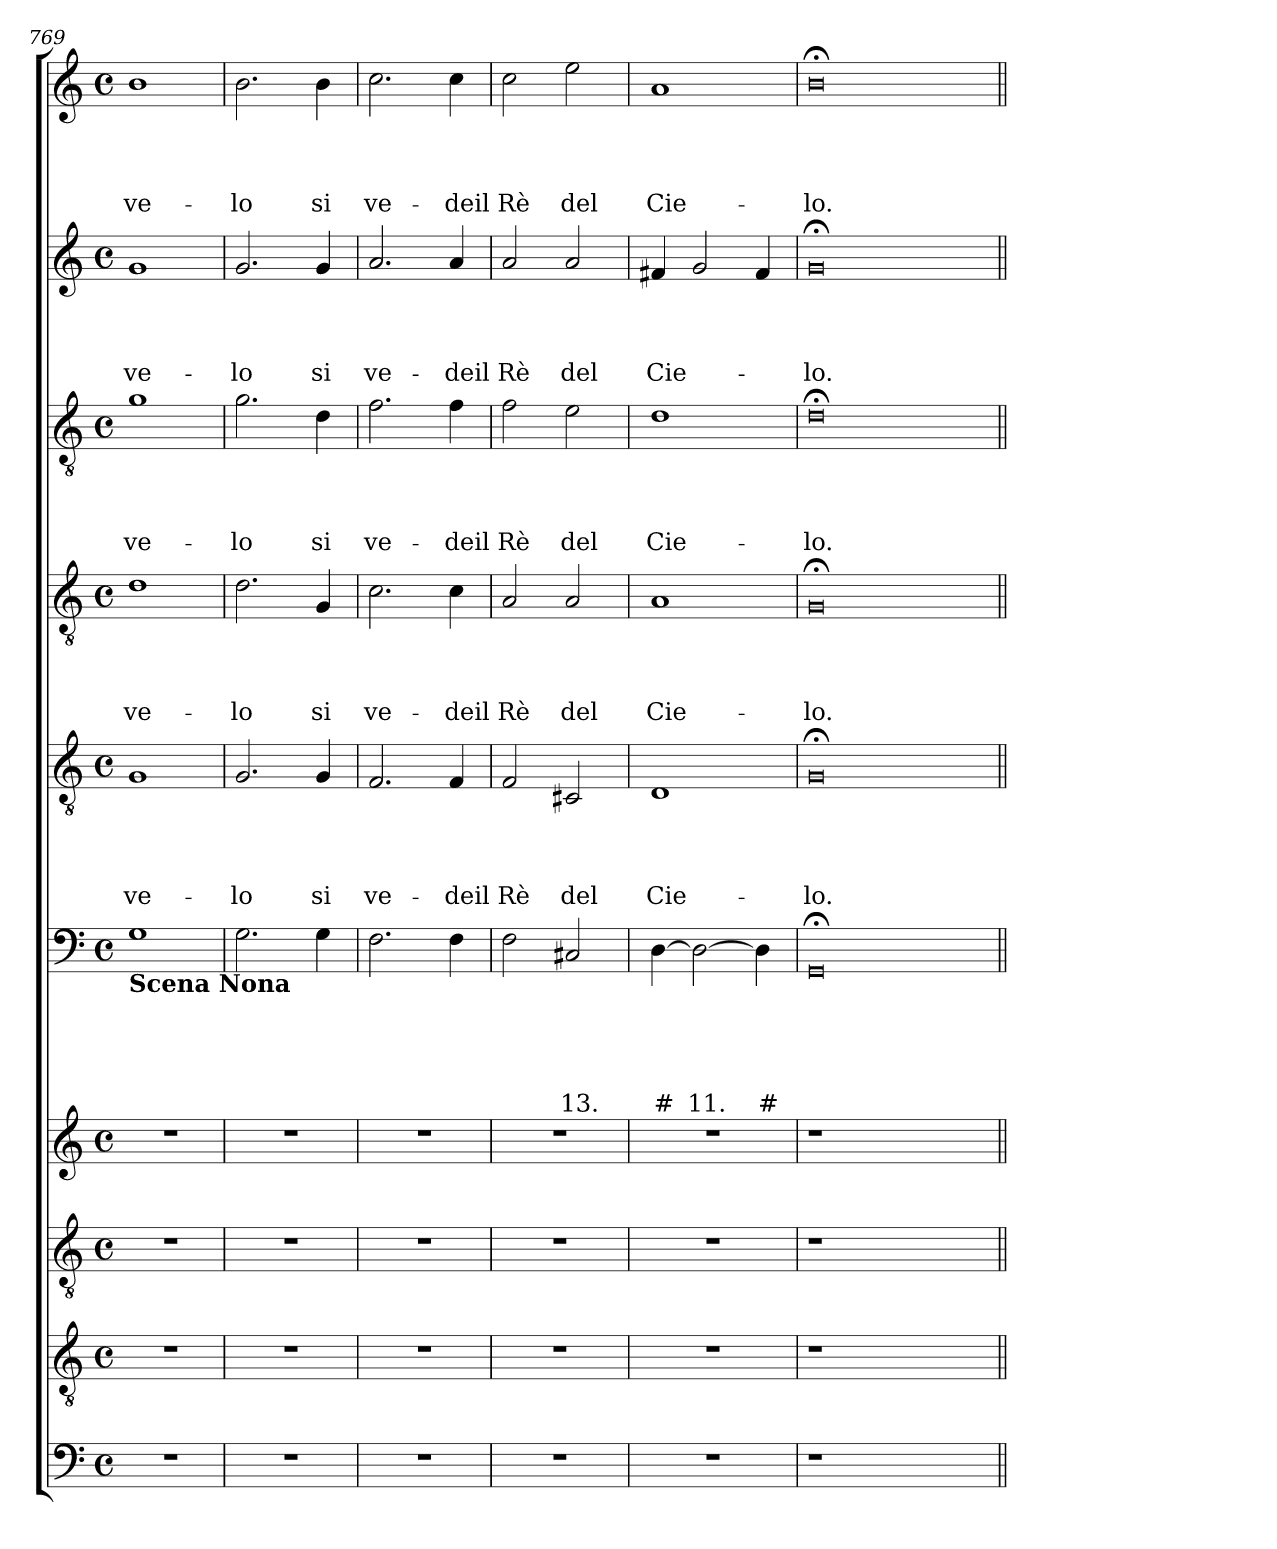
**kern	**kern	**kern	**kern	**kern	**text	**text	**text	**text	**text	**kern	**text	**text	**text	**text	**kern	**text	**text	**text	**text	**kern	**text	**text	**text	**text	**kern	**text	**text	**text	**text	**kern	**text	**text	**text	**text
*part10	*part9	*part8	*part7	*part6	*part6	*part6	*part6	*part6	*part6	*part5	*part5	*part5	*part5	*part5	*part4	*part4	*part4	*part4	*part4	*part3	*part3	*part3	*part3	*part3	*part2	*part2	*part2	*part2	*part2	*part1	*part1	*part1	*part1	*part1
*staff10	*staff9	*staff8	*staff7	*staff6	*staff6	*staff6	*staff6	*staff6	*staff6	*staff5	*staff5	*staff5	*staff5	*staff5	*staff4	*staff4	*staff4	*staff4	*staff4	*staff3	*staff3	*staff3	*staff3	*staff3	*staff2	*staff2	*staff2	*staff2	*staff2	*staff1	*staff1	*staff1	*staff1	*staff1
*clefF4	*clefGv2	*clefGv2	*clefG2	*clefF4	*	*	*	*	*	*clefGv2	*	*	*	*	*clefGv2	*	*	*	*	*clefGv2	*	*	*	*	*clefG2	*	*	*	*	*clefG2	*	*	*	*
*k[]	*k[]	*k[]	*k[]	*k[]	*	*	*	*	*	*k[]	*	*	*	*	*k[]	*	*	*	*	*k[]	*	*	*	*	*k[]	*	*	*	*	*k[]	*	*	*	*
*C:	*C:	*C:	*C:	*C:	*	*	*	*	*	*C:	*	*	*	*	*C:	*	*	*	*	*C:	*	*	*	*	*C:	*	*	*	*	*C:	*	*	*	*
*M4/4	*M4/4	*M4/4	*M4/4	*M4/4	*	*	*	*	*	*M4/4	*	*	*	*	*M4/4	*	*	*	*	*M4/4	*	*	*	*	*M4/4	*	*	*	*	*M4/4	*	*	*	*
*met(c)	*met(c)	*met(c)	*met(c)	*met(c)	*	*	*	*	*	*met(c)	*	*	*	*	*met(c)	*	*	*	*	*met(c)	*	*	*	*	*met(c)	*	*	*	*	*met(c)	*	*	*	*
=769	=769	=769	=769	=769	=769	=769	=769	=769	=769	=769	=769	=769	=769	=769	=769	=769	=769	=769	=769	=769	=769	=769	=769	=769	=769	=769	=769	=769	=769	=769	=769	=769	=769	=769
!	!	!	!	!LO:TX:b:B:t=Scena Nona	!	!	!	!	!	!	!	!	!	!	!	!	!	!	!	!	!	!	!	!	!	!	!	!	!	!	!	!	!	!
1r	1r	1r	1r	1G	.	.	.	.	.	1G	.	.	.	ve-	1d	.	.	.	ve-	1g	.	.	.	ve-	1g	.	.	.	ve-	1b	.	.	.	ve-
=770	=770	=770	=770	=770	=770	=770	=770	=770	=770	=770	=770	=770	=770	=770	=770	=770	=770	=770	=770	=770	=770	=770	=770	=770	=770	=770	=770	=770	=770	=770	=770	=770	=770	=770
1r	1r	1r	1r	2.G\	.	.	.	.	.	2.G/	.	.	.	-lo	2.d\	.	.	.	-lo	2.g\	.	.	.	-lo	2.g/	.	.	.	-lo	2.b\	.	.	.	-lo
.	.	.	.	4G\	.	.	.	.	.	4G/	.	.	.	si	4G/	.	.	.	si	4d\	.	.	.	si	4g/	.	.	.	si	4b\	.	.	.	si
=771	=771	=771	=771	=771	=771	=771	=771	=771	=771	=771	=771	=771	=771	=771	=771	=771	=771	=771	=771	=771	=771	=771	=771	=771	=771	=771	=771	=771	=771	=771	=771	=771	=771	=771
1r	1r	1r	1r	2.F\	.	.	.	.	.	2.F/	.	.	.	ve-	2.c\	.	.	.	ve-	2.f\	.	.	.	ve-	2.a/	.	.	.	ve-	2.cc\	.	.	.	ve-
.	.	.	.	4F\	.	.	.	.	.	4F/	.	.	.	-deil	4c\	.	.	.	-deil	4f\	.	.	.	-deil	4a/	.	.	.	-deil	4cc\	.	.	.	-deil
=772	=772	=772	=772	=772	=772	=772	=772	=772	=772	=772	=772	=772	=772	=772	=772	=772	=772	=772	=772	=772	=772	=772	=772	=772	=772	=772	=772	=772	=772	=772	=772	=772	=772	=772
1r	1r	1r	1r	2F\	.	.	.	.	.	2F/	.	.	.	Rè	2A/	.	.	.	Rè	2f\	.	.	.	Rè	2a/	.	.	.	Rè	2cc\	.	.	.	Rè
.	.	.	.	2C#X/	.	.	.	.	13.	2C#X/	.	.	.	del	2A/	.	.	.	del	2e\	.	.	.	del	2a/	.	.	.	del	2ee\	.	.	.	del
=773	=773	=773	=773	=773	=773	=773	=773	=773	=773	=773	=773	=773	=773	=773	=773	=773	=773	=773	=773	=773	=773	=773	=773	=773	=773	=773	=773	=773	=773	=773	=773	=773	=773	=773
1r	1r	1r	1r	[4D\	.	.	.	.	#	1D	.	.	.	Cie-	1A	.	.	.	Cie-	1d	.	.	.	Cie-	4f#X/	.	.	.	Cie-	1a	.	.	.	Cie-
.	.	.	.	2D\_	.	.	.	.	11.	.	.	.	.	.	.	.	.	.	.	.	.	.	.	.	2g/	.	.	.	.	.	.	.	.	.
.	.	.	.	4D\]	.	.	.	.	#	.	.	.	.	.	.	.	.	.	.	.	.	.	.	.	4f#/	.	.	.	.	.	.	.	.	.
=774	=774	=774	=774	=774	=774	=774	=774	=774	=774	=774	=774	=774	=774	=774	=774	=774	=774	=774	=774	=774	=774	=774	=774	=774	=774	=774	=774	=774	=774	=774	=774	=774	=774	=774
1r	1r	1r	1r	0GG;<	.	.	.	.	.	0G;<	.	.	.	-lo.	0G;<	.	.	.	-lo.	0d;<	.	.	.	-lo.	0g;	.	.	.	-lo.	0b;<	.	.	.	-lo.
1ryy	1ryy	1ryy	1ryy	.	.	.	.	.	.	.	.	.	.	.	.	.	.	.	.	.	.	.	.	.	.	.	.	.	.	.	.	.	.	.
=||	=||	=||	=||	=||	=||	=||	=||	=||	=||	=||	=||	=||	=||	=||	=||	=||	=||	=||	=||	=||	=||	=||	=||	=||	=||	=||	=||	=||	=||	=||	=||	=||	=||	=||
*-	*-	*-	*-	*-	*-	*-	*-	*-	*-	*-	*-	*-	*-	*-	*-	*-	*-	*-	*-	*-	*-	*-	*-	*-	*-	*-	*-	*-	*-	*-	*-	*-	*-	*-
